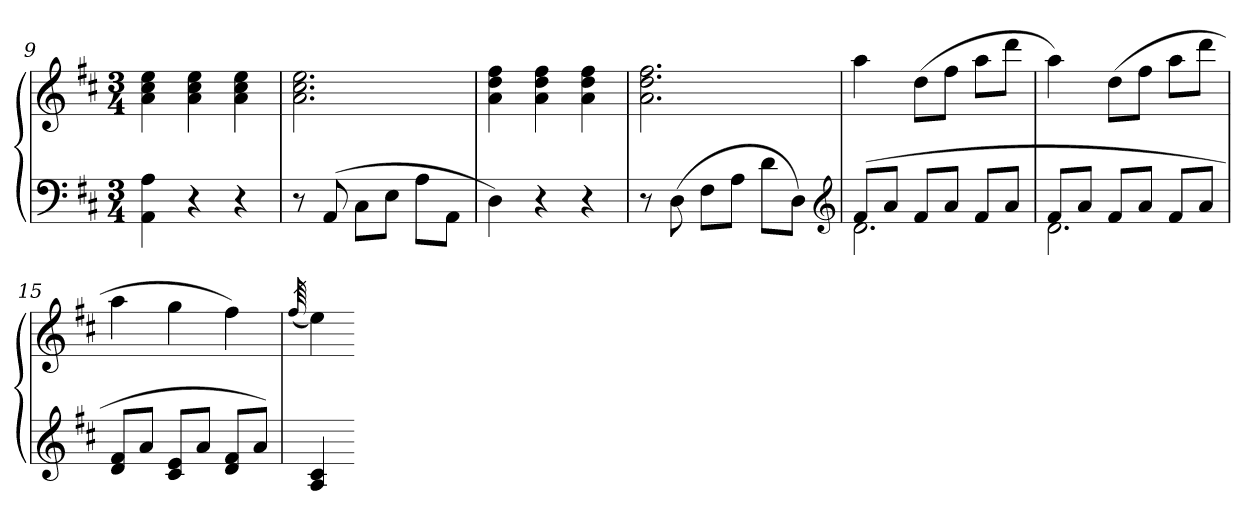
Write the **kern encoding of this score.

**kern	**kern
*part1	*part1
*staff2	*staff1
*clefF4	*clefG2
*k[f#c#]	*k[f#c#]
*M3/4	*M3/4
=9	=9
4AA 4A	4a 4cc# 4ee
4r	4a 4cc# 4ee
4r	4a 4cc# 4ee
=10	=10
8r	2.a 2.cc# 2.ee
(8AA	.
8C#L	.
8EJ	.
8AL	.
8AAJ	.
=11	=11
4D)	4a 4dd 4ff#
4r	4a 4dd 4ff#
4r	4a 4dd 4ff#
=12	=12
8r	2.a 2.dd 2.ff#
(8D	.
8F#L	.
8AJ	.
8dL	.
8DJ)	.
*clefG2	*
=13	=13
*^	*
(8f#L	2.d	4aa
8aJ	.	.
8f#L	.	(8ddL
8aJ	.	8ff#J
8f#L	.	8aaL
8aJ	.	8dddJ
=14	=14	=14
8f#L	2.d	4aa)
8aJ	.	.
8f#L	.	(8ddL
8aJ	.	8ff#J
8f#L	.	8aaL
8aJ	.	8dddJ
*v	*v	*
=15	=15
8d 8f#L	4aa
8aJ	.
8c# 8eL	4gg
8aJ	.
8d 8f#L	4ff#)
8aJ)	.
=16	=16
.	(64qff#
4A 4c#	4ee)
=-	=-
*-	*-
